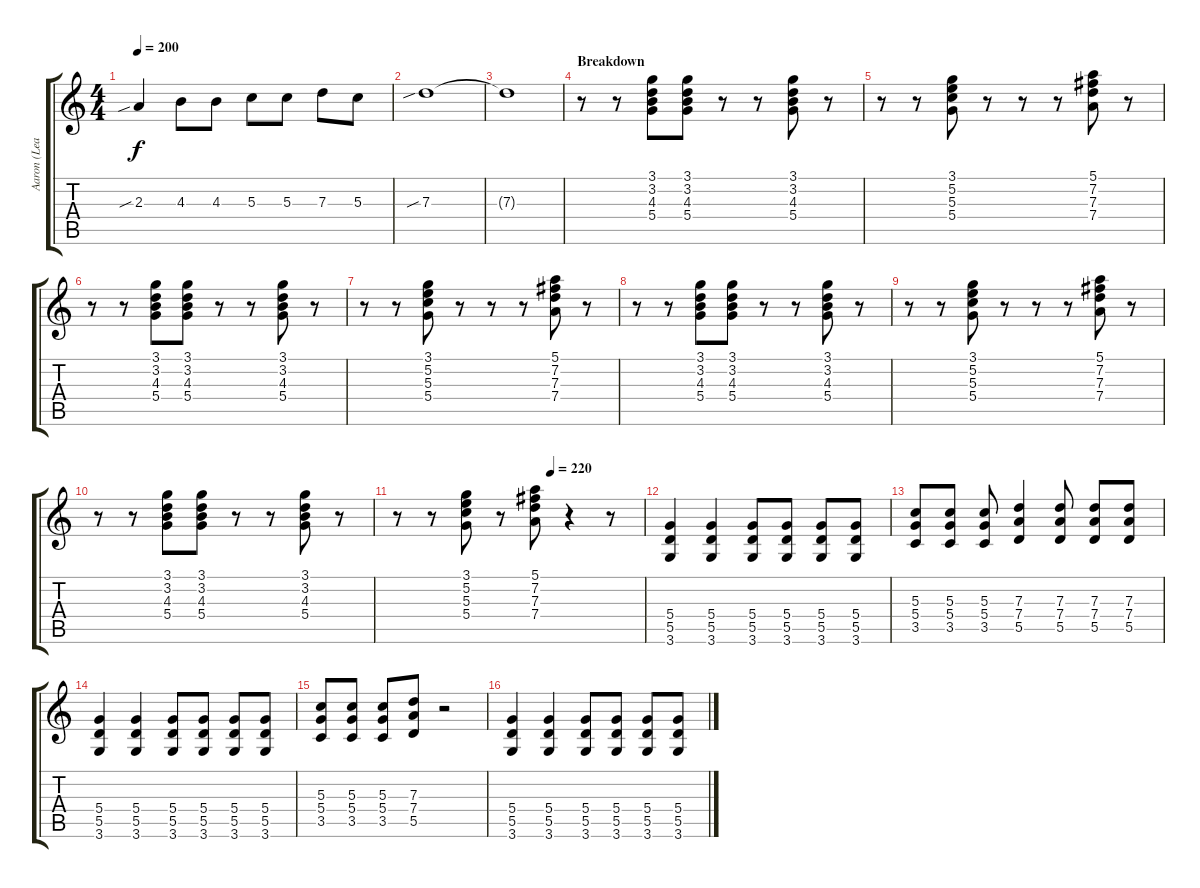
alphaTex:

\track ("Aaron (Lead Guitar)" "Aaron (Lea") {instrument electricguitarmuted}
\staff {score tabs}
\tuning (E4 B3 G3 D3 A2 E2) {hide}
\ts (4 4)
\tempo 200
\clef g2
\ks c
2.3{sib}.4{dy f} 4.3.8 4.3.8 5.3.8 5.3.8 7.3.8 5.3.8 |
7.3{sib}.1 |
7.3{t}.1 |
\section ("" "Breakdown")
r.8{volume 9 instrument electricguitarmuted} r.8 (3.1 3.2 4.3 5.4).8 (3.1 3.2 4.3 5.4).8 r.8 r.8 (3.1 3.2 4.3 5.4).8 r.8 |
r.8 r.8 (3.1 5.2 5.3 5.4).8 r.8 r.8 r.8 (5.1 7.2 7.3 7.4).8 r.8 |
r.8 r.8 (3.1 3.2 4.3 5.4).8 (3.1 3.2 4.3 5.4).8 r.8 r.8 (3.1 3.2 4.3 5.4).8 r.8 |
r.8 r.8 (3.1 5.2 5.3 5.4).8 r.8 r.8 r.8 (5.1 7.2 7.3 7.4).8 r.8 |
r.8 r.8 (3.1 3.2 4.3 5.4).8 (3.1 3.2 4.3 5.4).8 r.8 r.8 (3.1 3.2 4.3 5.4).8 r.8 |
r.8 r.8 (3.1 5.2 5.3 5.4).8 r.8 r.8 r.8 (5.1 7.2 7.3 7.4).8 r.8 |
r.8 r.8 (3.1 3.2 4.3 5.4).8 (3.1 3.2 4.3 5.4).8 r.8 r.8 (3.1 3.2 4.3 5.4).8 r.8 |
\tempo (220 0.625)
r.8 r.8 (3.1 5.2 5.3 5.4).8 r.8 (5.1 7.2 7.3 7.4).8 r.4 r.8 |
(5.4 5.5 3.6).4{volume 13 instrument distortionguitar} (5.4 5.5 3.6).4 (5.4 5.5 3.6).8 (5.4 5.5 3.6).8 (5.4 5.5 3.6).8 (5.4 5.5 3.6).8 |
(5.3 5.4 3.5).8 (5.3 5.4 3.5).8 (5.3 5.4 3.5).8 (7.3 7.4 5.5).4 (7.3 7.4 5.5).8 (7.3 7.4 5.5).8 (7.3 7.4 5.5).8 |
(5.4 5.5 3.6).4 (5.4 5.5 3.6).4 (5.4 5.5 3.6).8 (5.4 5.5 3.6).8 (5.4 5.5 3.6).8 (5.4 5.5 3.6).8 |
(5.3 5.4 3.5).8 (5.3 5.4 3.5).8 (5.3 5.4 3.5).8 (7.3 7.4 5.5).8 r.2 |
(5.4 5.5 3.6).4 (5.4 5.5 3.6).4 (5.4 5.5 3.6).8 (5.4 5.5 3.6).8 (5.4 5.5 3.6).8 (5.4 5.5 3.6).8
